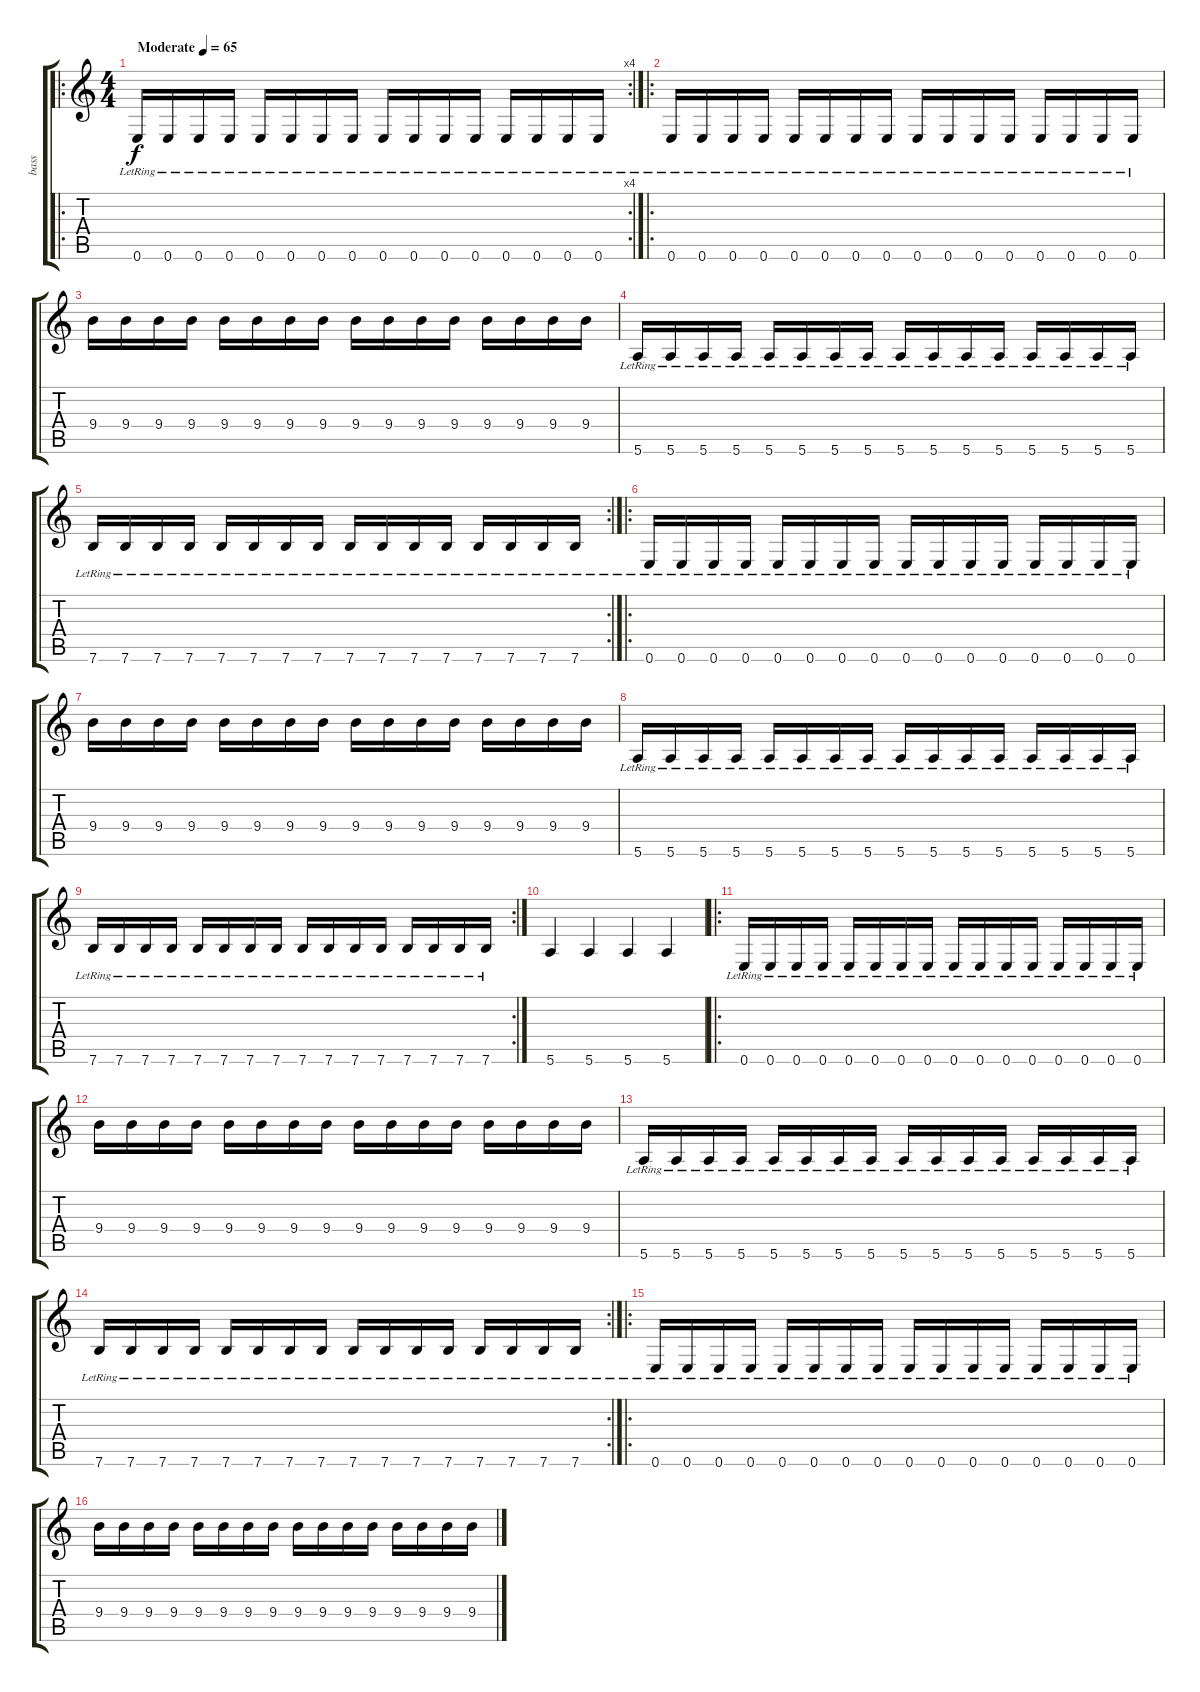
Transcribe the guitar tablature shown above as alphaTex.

\track ("bass" "bass") {instrument electricbassfinger}
\staff {score tabs}
\tuning (E4 B3 G3 D3 A2 E2) {hide}
\ro
\rc 4
\ts (4 4)
\tempo (65 "Moderate")
\clef g2
\ks c
0.6{lr}.16{dy f instrument electricbassfinger} 0.6{lr}.16 0.6{lr}.16 0.6{lr}.16 0.6{lr}.16 0.6{lr}.16 0.6{lr}.16 0.6{lr}.16 0.6{lr}.16 0.6{lr}.16 0.6{lr}.16 0.6{lr}.16 0.6{lr}.16 0.6{lr}.16 0.6{lr}.16 0.6{lr}.16 |
\ro
0.6{lr}.16 0.6{lr}.16 0.6{lr}.16 0.6{lr}.16 0.6{lr}.16 0.6{lr}.16 0.6{lr}.16 0.6{lr}.16 0.6{lr}.16 0.6{lr}.16 0.6{lr}.16 0.6{lr}.16 0.6{lr}.16 0.6{lr}.16 0.6{lr}.16 0.6{lr}.16 |
9.4.16 9.4.16 9.4.16 9.4.16 9.4.16 9.4.16 9.4.16 9.4.16 9.4.16 9.4.16 9.4.16 9.4.16 9.4.16 9.4.16 9.4.16 9.4.16 |
5.6{lr}.16 5.6{lr}.16 5.6{lr}.16 5.6{lr}.16 5.6{lr}.16 5.6{lr}.16 5.6{lr}.16 5.6{lr}.16 5.6{lr}.16 5.6{lr}.16 5.6{lr}.16 5.6{lr}.16 5.6{lr}.16 5.6{lr}.16 5.6{lr}.16 5.6{lr}.16 |
\rc 2
7.6{lr}.16 7.6{lr}.16 7.6{lr}.16 7.6{lr}.16 7.6{lr}.16 7.6{lr}.16 7.6{lr}.16 7.6{lr}.16 7.6{lr}.16 7.6{lr}.16 7.6{lr}.16 7.6{lr}.16 7.6{lr}.16 7.6{lr}.16 7.6{lr}.16 7.6{lr}.16 |
\ro
0.6{lr}.16 0.6{lr}.16 0.6{lr}.16 0.6{lr}.16 0.6{lr}.16 0.6{lr}.16 0.6{lr}.16 0.6{lr}.16 0.6{lr}.16 0.6{lr}.16 0.6{lr}.16 0.6{lr}.16 0.6{lr}.16 0.6{lr}.16 0.6{lr}.16 0.6{lr}.16 |
9.4.16 9.4.16 9.4.16 9.4.16 9.4.16 9.4.16 9.4.16 9.4.16 9.4.16 9.4.16 9.4.16 9.4.16 9.4.16 9.4.16 9.4.16 9.4.16 |
5.6{lr}.16 5.6{lr}.16 5.6{lr}.16 5.6{lr}.16 5.6{lr}.16 5.6{lr}.16 5.6{lr}.16 5.6{lr}.16 5.6{lr}.16 5.6{lr}.16 5.6{lr}.16 5.6{lr}.16 5.6{lr}.16 5.6{lr}.16 5.6{lr}.16 5.6{lr}.16 |
\rc 2
7.6{lr}.16 7.6{lr}.16 7.6{lr}.16 7.6{lr}.16 7.6{lr}.16 7.6{lr}.16 7.6{lr}.16 7.6{lr}.16 7.6{lr}.16 7.6{lr}.16 7.6{lr}.16 7.6{lr}.16 7.6{lr}.16 7.6{lr}.16 7.6{lr}.16 7.6{lr}.16 |
5.6.4 5.6.4 5.6.4 5.6.4 |
\ro
0.6{lr}.16 0.6{lr}.16 0.6{lr}.16 0.6{lr}.16 0.6{lr}.16 0.6{lr}.16 0.6{lr}.16 0.6{lr}.16 0.6{lr}.16 0.6{lr}.16 0.6{lr}.16 0.6{lr}.16 0.6{lr}.16 0.6{lr}.16 0.6{lr}.16 0.6{lr}.16 |
9.4.16 9.4.16 9.4.16 9.4.16 9.4.16 9.4.16 9.4.16 9.4.16 9.4.16 9.4.16 9.4.16 9.4.16 9.4.16 9.4.16 9.4.16 9.4.16 |
5.6{lr}.16 5.6{lr}.16 5.6{lr}.16 5.6{lr}.16 5.6{lr}.16 5.6{lr}.16 5.6{lr}.16 5.6{lr}.16 5.6{lr}.16 5.6{lr}.16 5.6{lr}.16 5.6{lr}.16 5.6{lr}.16 5.6{lr}.16 5.6{lr}.16 5.6{lr}.16 |
\rc 2
7.6{lr}.16 7.6{lr}.16 7.6{lr}.16 7.6{lr}.16 7.6{lr}.16 7.6{lr}.16 7.6{lr}.16 7.6{lr}.16 7.6{lr}.16 7.6{lr}.16 7.6{lr}.16 7.6{lr}.16 7.6{lr}.16 7.6{lr}.16 7.6{lr}.16 7.6{lr}.16 |
\ro
0.6{lr}.16 0.6{lr}.16 0.6{lr}.16 0.6{lr}.16 0.6{lr}.16 0.6{lr}.16 0.6{lr}.16 0.6{lr}.16 0.6{lr}.16 0.6{lr}.16 0.6{lr}.16 0.6{lr}.16 0.6{lr}.16 0.6{lr}.16 0.6{lr}.16 0.6{lr}.16 |
9.4.16 9.4.16 9.4.16 9.4.16 9.4.16 9.4.16 9.4.16 9.4.16 9.4.16 9.4.16 9.4.16 9.4.16 9.4.16 9.4.16 9.4.16 9.4.16
